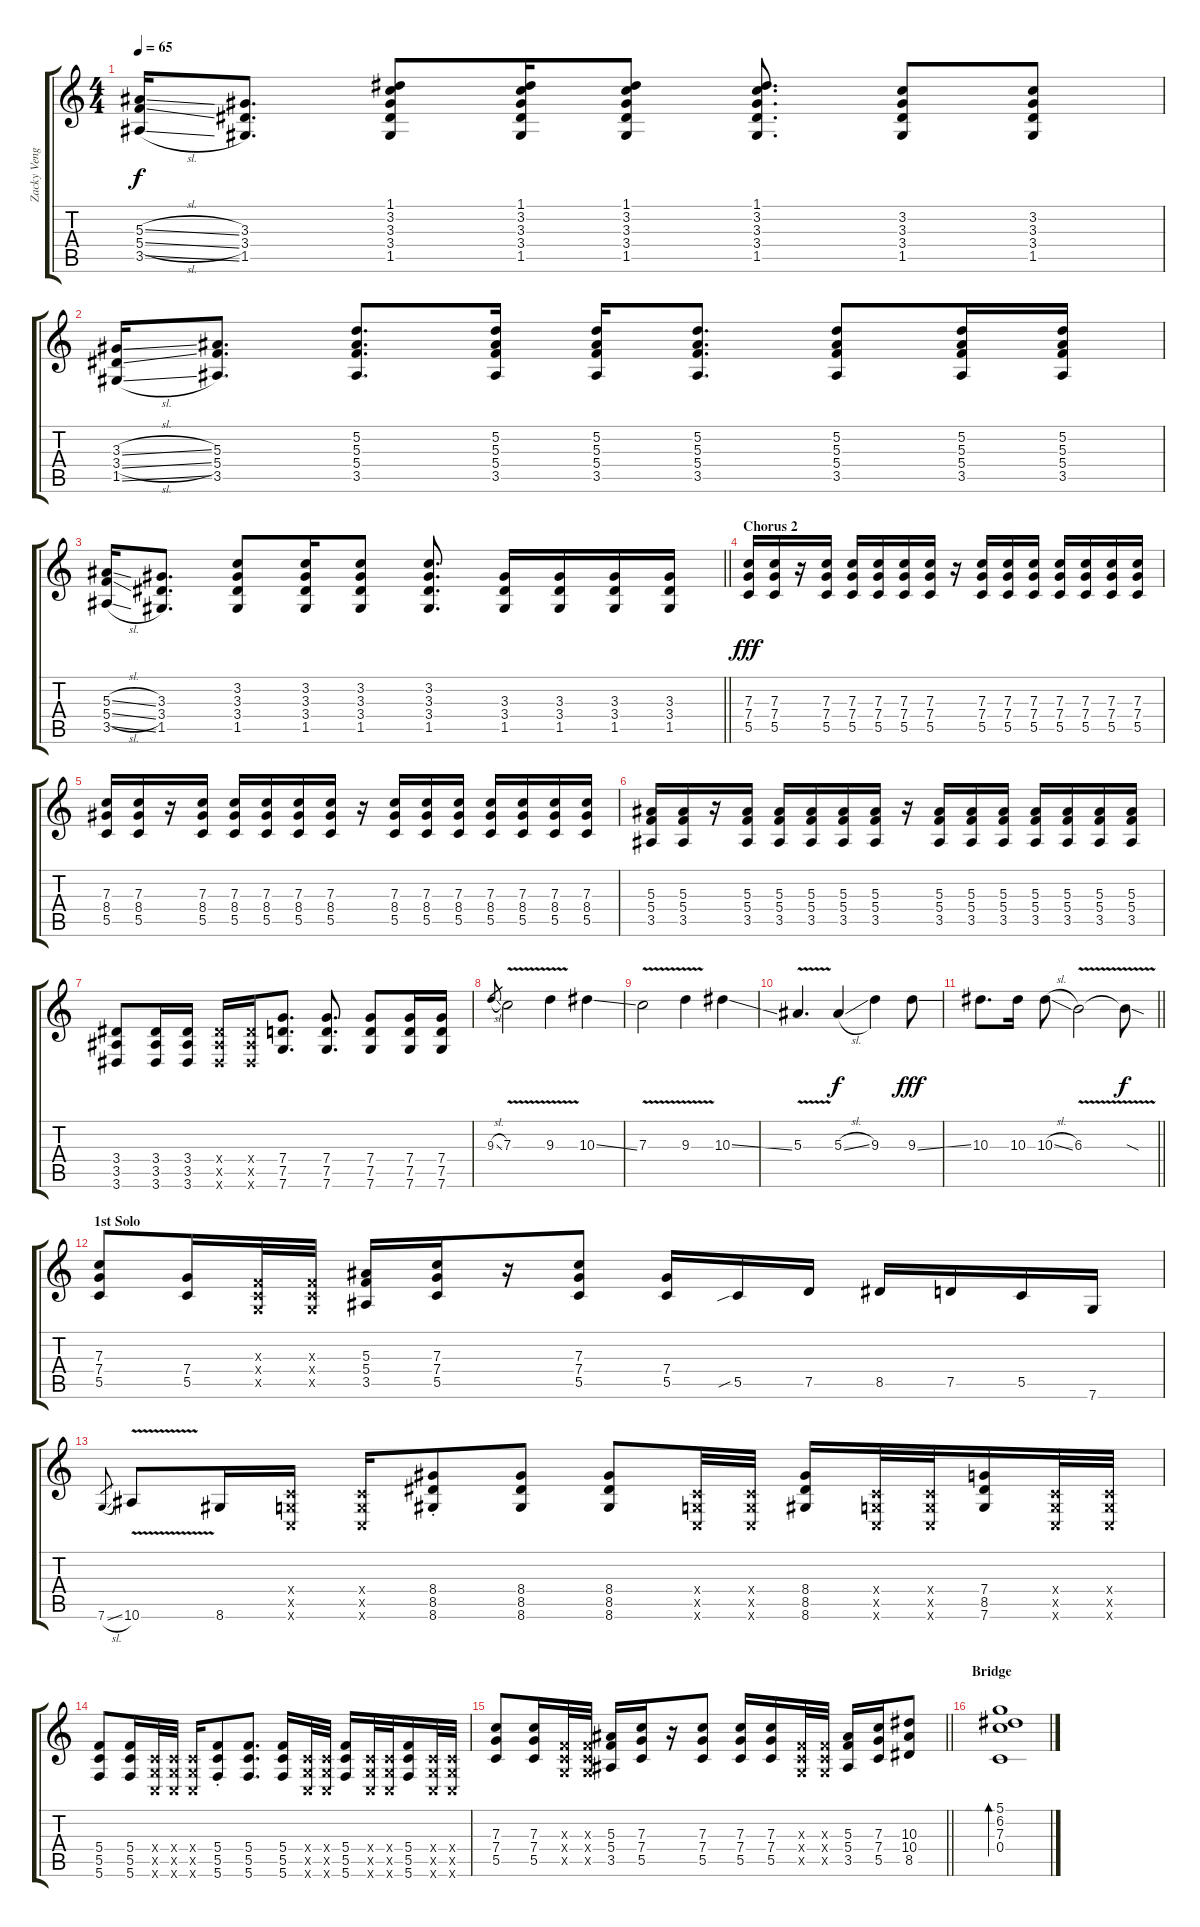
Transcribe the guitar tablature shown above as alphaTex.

\track ("Zacky Vengeance [Guitar]" "Zacky Veng") {instrument electricguitarclean}
\staff {score tabs}
\tuning (D4 A3 F3 C3 G2 C2) {hide}
\ts (4 4)
\tempo 65
\clef g2
\ks c
(5.3{sl} 5.4{sl} 3.5{sl}).16{dy f} (3.3 3.4 1.5).8{d} (1.1 3.2 3.3 3.4 1.5).8 (1.1 3.2 3.3 3.4 1.5).16 (1.1 3.2 3.3 3.4 1.5).8 (1.1 3.2 3.3 3.4 1.5).8{d} (3.2 3.3 3.4 1.5).8 (3.2 3.3 3.4 1.5).8 |
(3.3{sl} 3.4{sl} 1.5{sl}).16 (5.3 5.4 3.5).8{d} (5.2 5.3 5.4 3.5).8{d} (5.2 5.3 5.4 3.5).16 (5.2 5.3 5.4 3.5).16 (5.2 5.3 5.4 3.5).8{d} (5.2 5.3 5.4 3.5).8 (5.2 5.3 5.4 3.5).16 (5.2 5.3 5.4 3.5).16 |
\barLineRight lightlight
(5.3{sl} 5.4{sl} 3.5{sl}).16 (3.3 3.4 1.5).8{d} (3.2 3.3 3.4 1.5).8 (3.2 3.3 3.4 1.5).16 (3.2 3.3 3.4 1.5).8 (3.2 3.3 3.4 1.5).8{d} (3.3 3.4 1.5).16 (3.3 3.4 1.5).16 (3.3 3.4 1.5).16 (3.3 3.4 1.5).16 |
\section ("" "Chorus 2")
(7.3 7.4 5.5).16{dy fff instrument overdrivenguitar} (7.3 7.4 5.5).16 r.16 (7.3 7.4 5.5).16 (7.3 7.4 5.5).16 (7.3 7.4 5.5).16 (7.3 7.4 5.5).16 (7.3 7.4 5.5).16 r.16 (7.3 7.4 5.5).16 (7.3 7.4 5.5).16 (7.3 7.4 5.5).16 (7.3 7.4 5.5).16 (7.3 7.4 5.5).16 (7.3 7.4 5.5).16 (7.3 7.4 5.5).16 |
(7.3 8.4 5.5).16 (7.3 8.4 5.5).16 r.16 (7.3 8.4 5.5).16 (7.3 8.4 5.5).16 (7.3 8.4 5.5).16 (7.3 8.4 5.5).16 (7.3 8.4 5.5).16 r.16 (7.3 8.4 5.5).16 (7.3 8.4 5.5).16 (7.3 8.4 5.5).16 (7.3 8.4 5.5).16 (7.3 8.4 5.5).16 (7.3 8.4 5.5).16 (7.3 8.4 5.5).16 |
(5.3 5.4 3.5).16 (5.3 5.4 3.5).16 r.16 (5.3 5.4 3.5).16 (5.3 5.4 3.5).16 (5.3 5.4 3.5).16 (5.3 5.4 3.5).16 (5.3 5.4 3.5).16 r.16 (5.3 5.4 3.5).16 (5.3 5.4 3.5).16 (5.3 5.4 3.5).16 (5.3 5.4 3.5).16 (5.3 5.4 3.5).16 (5.3 5.4 3.5).16 (5.3 5.4 3.5).16 |
(3.4 3.5 3.6).8 (3.4 3.5 3.6).16 (3.4 3.5 3.6).16 (3.4{x} 3.5{x} 3.6{x}).16 (3.4{x} 3.5{x} 3.6{x}).16 (7.4 7.5 7.6).8{d} (7.4 7.5 7.6).8{d} (7.4 7.5 7.6).8 (7.4 7.5 7.6).16 (7.4 7.5 7.6).16 |
9.3{sl}.8{gr} 7.3{v}.2{instrument distortionguitar} 9.3{v}.4 10.3{ss}.4 |
7.3{v}.2 9.3{v}.4 10.3{ss}.4 |
5.3{v}.4{d} 5.3{sl}.4{dy f} 9.3.4 9.3{ss}.8{dy fff} |
\barLineRight lightlight
10.3.8{d} 10.3.16 10.3{sl}.8 6.3{v}.2 6.3{sod t}.8{dy f} |
\section ("" "1st Solo")
(7.3 7.4 5.5).8{volume 16 instrument overdrivenguitar} (7.4 5.5).16 (0.3{x} 0.4{x} 0.5{x}).32 (0.3{x} 0.4{x} 0.5{x}).32 (5.3 5.4 3.5).16 (7.3 7.4 5.5).16 r.16 (7.3 7.4 5.5).8 (7.4 5.5).16 5.5{sib}.16 7.5.16 8.5.16 7.5.16 5.5.16 7.6.16 |
7.6{sl}.8{gr} 10.6{v}.8 8.6.16 (0.4{x} 0.5{x} 0.6{x}).16 (0.4{x} 0.5{x} 0.6{x}).16 (8.4{st} 8.5{st} 8.6{st}).8 (8.4 8.5 8.6).8 (8.4 8.5 8.6).8 (0.4{x} 0.5{x} 0.6{x}).32 (0.4{x} 0.5{x} 0.6{x}).32 (8.4 8.5 8.6).16 (0.4{x} 0.5{x} 0.6{x}).32 (0.4{x} 0.5{x} 0.6{x}).32 (7.4 8.5 7.6).16 (0.4{x} 0.5{x} 0.6{x}).32 (0.4{x} 0.5{x} 0.6{x}).32 |
(5.4 5.5 5.6).8 (5.4 5.5 5.6).16 (0.4{x} 0.5{x} 0.6{x}).32 (0.4{x} 0.5{x} 0.6{x}).32 (0.4{x} 0.5{x} 0.6{x}).16 (5.4{st} 5.5{st} 5.6{st}).8 (5.4 5.5 5.6).8{d} (5.4 5.5 5.6).16 (0.4{x} 0.5{x} 0.6{x}).32 (0.4{x} 0.5{x} 0.6{x}).32 (5.4 5.5 5.6).16 (0.4{x} 0.5{x} 0.6{x}).32 (0.4{x} 0.5{x} 0.6{x}).32 (5.4 5.5 5.6).16 (0.4{x} 0.5{x} 0.6{x}).32 (0.4{x} 0.5{x} 0.6{x}).32 |
\barLineRight lightlight
(7.3 7.4 5.5).8 (7.3 7.4 5.5).16 (0.3{x} 0.4{x} 0.5{x}).32 (0.3{x} 0.4{x} 0.5{x}).32 (5.3 5.4 3.5).16 (7.3 7.4 5.5).16 r.16 (7.3 7.4 5.5).8 (7.3 7.4 5.5).16 (7.3 7.4 5.5).16 (0.3{x} 0.4{x} 0.5{x}).32 (0.3{x} 0.4{x} 0.5{x}).32 (5.3 5.4 3.5).16 (7.3 7.4 5.5).16 (10.3 10.4 8.5).8 |
\section ("" "Bridge")
(5.1 6.2 7.3 0.4).1{bd 60 volume 12 instrument distortionguitar}
